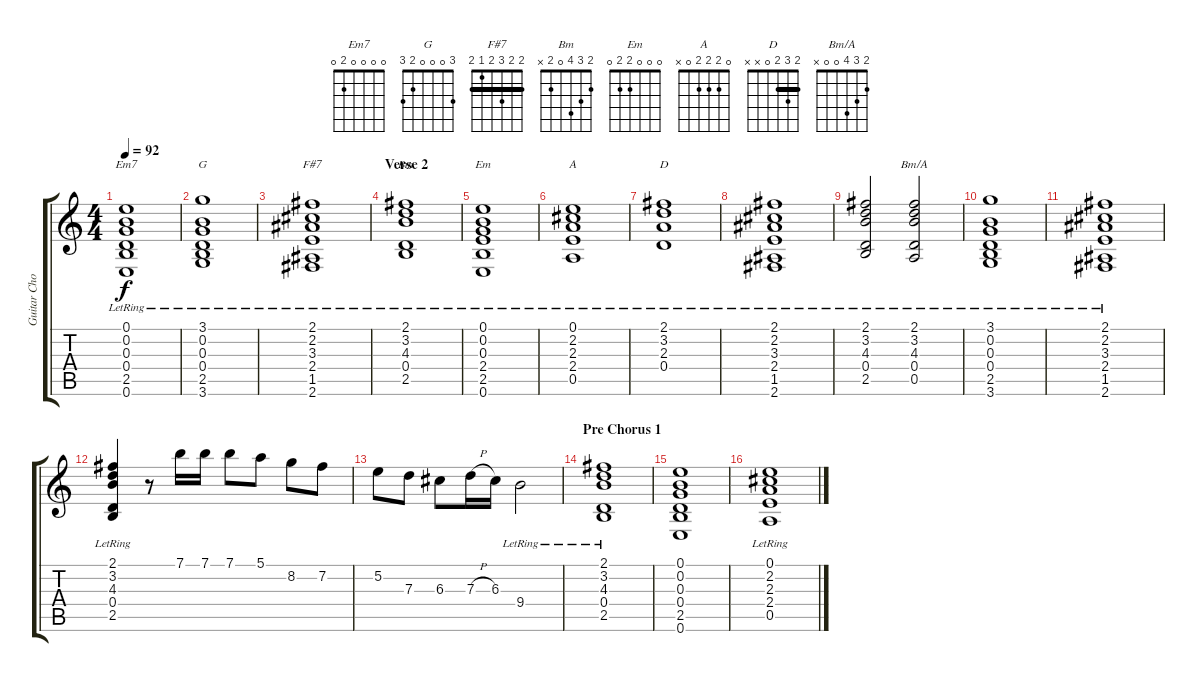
\track ("Guitar Chord n Fill" "Guitar Cho") {instrument acousticguitarnylon}
\staff {score tabs}
\tuning (E4 B3 G3 D3 A2 E2) {hide}
\chord ("Em7" 0 0 0 0 2 0)
\chord ("G" 3 0 0 0 2 3)
\chord ("F#7" 2 2 3 2 1 2) {barre 2}
\chord ("Bm" 2 3 4 0 2 x)
\chord ("Em" 0 0 0 2 2 0)
\chord ("A" 0 2 2 2 0 x)
\chord ("D" 2 3 2 0 x x) {barre 2}
\chord ("Bm/A" 2 3 4 0 0 x)
\ts (4 4)
\tempo 92
\clef g2
\ks c
(0.1 0.2 0.3 0.4 2.5 0.6{lr}).1{ch "Em7" dy f} |
(3.1 0.2 0.3 0.4 2.5 3.6{lr}).1{ch "G"} |
(2.1 2.2 3.3 2.4 1.5 2.6{lr}).1{ch "F#7"} |
\section ("" "Verse 2")
(2.1 3.2 4.3 0.4 2.5{lr}).1{ch "Bm"} |
(0.1 0.2 0.3 2.4 2.5 0.6{lr}).1{ch "Em"} |
(0.1 2.2 2.3 2.4 0.5{lr}).1{ch "A"} |
(2.1 3.2 2.3 0.4{lr}).1{ch "D"} |
(2.1 2.2 3.3 2.4 1.5 2.6{lr}).1 |
(2.1 3.2 4.3 0.4 2.5{lr}).2 (2.1 3.2 4.3 0.4 0.5{lr}).2{ch "Bm/A"} |
(3.1 0.2 0.3 0.4 2.5 3.6{lr}).1 |
(2.1 2.2 3.3 2.4 1.5 2.6{lr}).1 |
(2.1{lr} 3.2 4.3 0.4 2.5{lr}).4 r.8 7.1.16 7.1.16 7.1.8 5.1.8 8.2.8 7.2.8 |
5.2.8 7.3.8 6.3.8 7.3{h}.16 6.3.16 9.4{lr}.2 |
\section ("" "Pre Chorus 1")
(2.1 3.2 4.3 0.4 2.5{lr}).1 |
(0.1 0.2 0.3 0.4 2.5 0.6).1 |
(0.1 2.2 2.3 2.4 0.5{lr}).1
